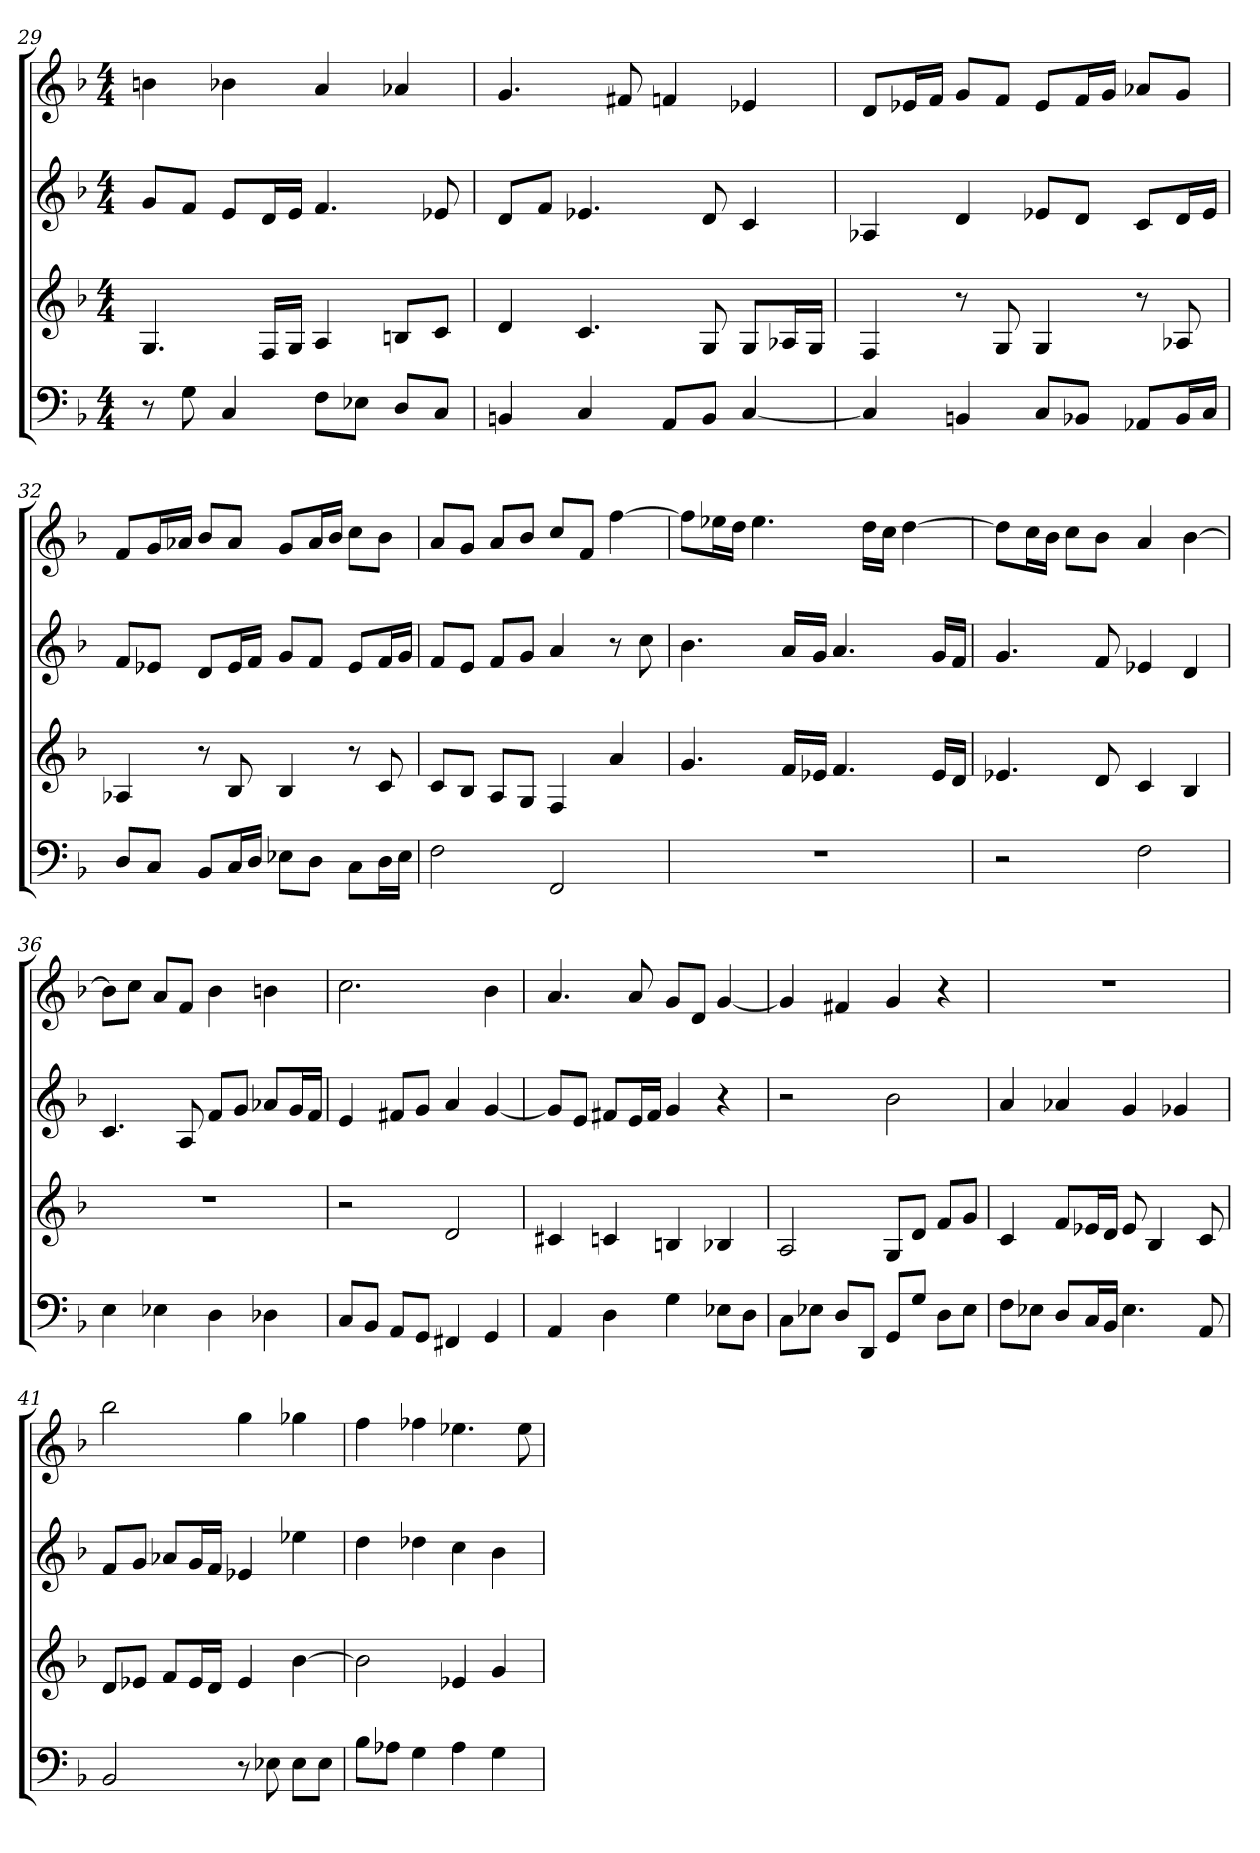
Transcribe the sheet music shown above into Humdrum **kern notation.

**kern	**kern	**kern	**kern
*part4	*part3	*part2	*part1
*staff4	*staff3	*staff2	*staff1
*k[b-]	*k[b-]	*k[b-]	*k[b-]
*d:	*d:	*d:	*d:
*M4/4	*M4/4	*M4/4	*M4/4
=29	=29	=29	=29
8r	4.G	8gL	4bn
8G	.	8fJ	.
4C	.	8eL	4b-X
.	16FLL	16dL	.
.	16GJJ	16eJJ	.
8FL	4A	4.f	4a
8E-XJ	.	.	.
8DL	8BnL	.	4a-X
8CJ	8cJ	8e-X	.
=30	=30	=30	=30
4BBn	4d	8dL	4.g
.	.	8fJ	.
4C	4.c	4.e-X	.
.	.	.	8f#X
8AAL	.	.	4fn
8BBJ	8G	8d	.
[4C	8GL	4c	4e-X
.	16A-XL	.	.
.	16GJJ	.	.
=31	=31	=31	=31
4C]	4F	4A-X	8dL
.	.	.	16e-XL
.	.	.	16fJJ
4BBn	8r	4d	8gL
.	8G	.	8fJ
8CL	4G	8e-XL	8e-L
8BB-XJ	.	8dJ	16fL
.	.	.	16gJJ
8AA-XL	8r	8cL	8a-XL
16BB-L	8A-X	16dL	8gJ
16CJJ	.	16e-JJ	.
=32	=32	=32	=32
8DL	4A-X	8fL	8fL
8CJ	.	8e-XJ	16gL
.	.	.	16a-XJJ
8BB-L	8r	8dL	8b-L
16CL	8B-	16e-L	8a-J
16DJJ	.	16fJJ	.
8E-XL	4B-	8gL	8gL
8DJ	.	8fJ	16a-L
.	.	.	16b-JJ
8CL	8r	8e-L	8ccL
16DL	8c	16fL	8b-J
16E-JJ	.	16gJJ	.
=33	=33	=33	=33
2F	8cL	8fL	8aL
.	8B-J	8eJ	8gJ
.	8AL	8fL	8aL
.	8GJ	8gJ	8b-J
2FF	4F	4a	8ccL
.	.	.	8fJ
.	4a	8r	[4ff
.	.	8cc	.
=34	=34	=34	=34
1r	4.g	4.b-	8ffL]
.	.	.	16ee-XL
.	.	.	16ddJJ
.	.	.	4.ee-
.	16fLL	16aLL	.
.	16e-XJJ	16gJJ	.
.	4.f	4.a	.
.	.	.	16ddLL
.	.	.	16ccJJ
.	.	.	[4dd
.	16e-LL	16gLL	.
.	16dJJ	16fJJ	.
=35	=35	=35	=35
2r	4.e-X	4.g	8ddL]
.	.	.	16ccL
.	.	.	16b-JJ
.	.	.	8ccL
.	8d	8f	8b-J
2F	4c	4e-X	4a
.	4B-	4d	[4b-
=36	=36	=36	=36
4E	1r	4.c	8b-L]
.	.	.	8ccJ
4E-X	.	.	8aL
.	.	8A	8fJ
4D	.	8fL	4b-
.	.	8gJ	.
4D-X	.	8a-XL	4bn
.	.	16gL	.
.	.	16fJJ	.
=37	=37	=37	=37
8CL	2r	4e	2.cc
8BB-J	.	.	.
8AAL	.	8f#XL	.
8GGJ	.	8gJ	.
4FF#X	2d	4a	.
4GG	.	[4g	4b-
=38	=38	=38	=38
4AA	4c#X	8gL]	4.a
.	.	8eJ	.
4D	4cn	8f#XL	.
.	.	16eL	8a
.	.	16f#JJ	.
4G	4Bn	4g	8gL
.	.	.	8dJ
8E-XL	4B-X	4r	[4g
8DJ	.	.	.
=39	=39	=39	=39
8CL	2A	2r	4g]
8E-XJ	.	.	.
8DL	.	.	4f#X
8DDJ	.	.	.
8GGL	8GL	2b-	4g
8GJ	8dJ	.	.
8DL	8fL	.	4r
8E-J	8gJ	.	.
=40	=40	=40	=40
8FL	4c	4a	1r
8E-XJ	.	.	.
8DL	8fL	4a-X	.
16CL	16e-XL	.	.
16BB-JJ	16dJJ	.	.
4.E-	8e-	4g	.
.	4B-	.	.
.	.	4g-X	.
8AA	8c	.	.
=41	=41	=41	=41
2BB-	8dL	8fL	2bb-
.	8e-XJ	8gJ	.
.	8fL	8a-XL	.
.	16e-L	16gL	.
.	16dJJ	16fJJ	.
8r	4e-	4e-X	4gg
8E-X	.	.	.
8E-L	[4b-	4ee-X	4gg-X
8E-J	.	.	.
=42	=42	=42	=42
8B-L	2b-]	4dd	4ff
8A-XJ	.	.	.
4G	.	4dd-X	4ff-X
4A-	4e-X	4cc	4.ee-X
4G	4g	4b-	.
.	.	.	8ee-
=	=	=	=
*-	*-	*-	*-
